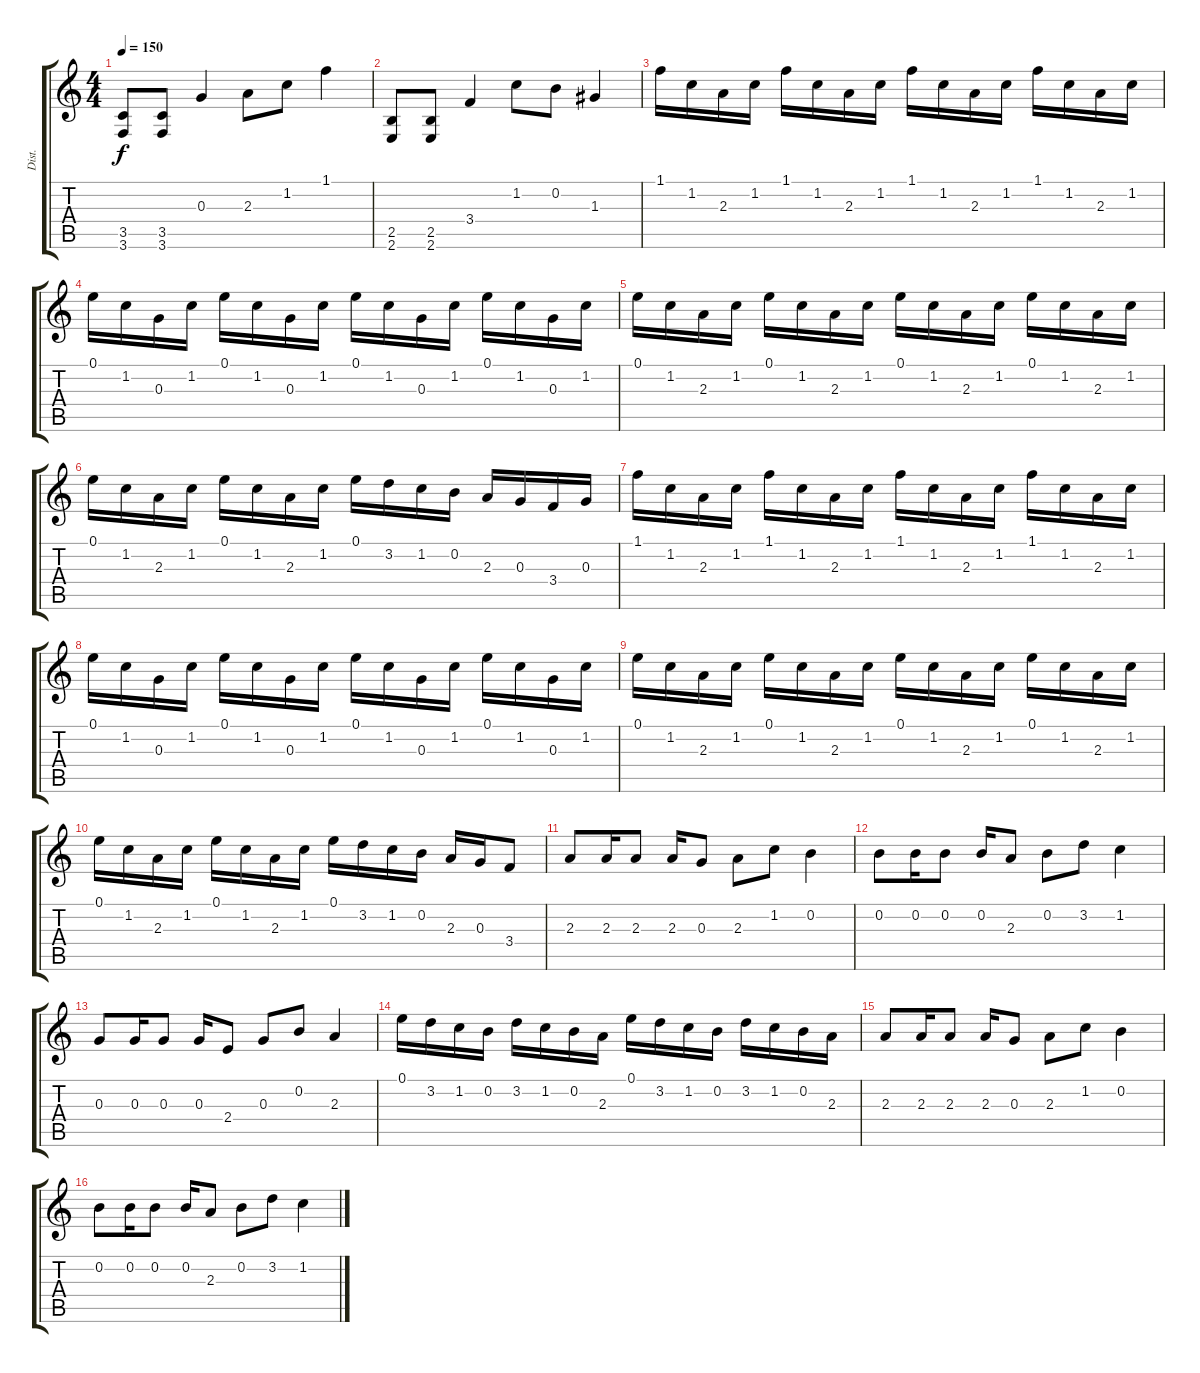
\track ("Dist." "Dist.") {instrument distortionguitar}
\staff {score tabs}
\tuning (E4 B3 G3 D3 A2 D2) {hide}
\ts (4 4)
\tempo 150
\clef g2
\ks c
(3.5 3.6).8{dy f} (3.5 3.6).8 0.3.4 2.3.8 1.2.8 1.1.4 |
(2.5 2.6).8 (2.5 2.6).8 3.4.4 1.2.8 0.2.8 1.3.4 |
1.1.16 1.2.16 2.3.16 1.2.16 1.1.16 1.2.16 2.3.16 1.2.16 1.1.16 1.2.16 2.3.16 1.2.16 1.1.16 1.2.16 2.3.16 1.2.16 |
0.1.16 1.2.16 0.3.16 1.2.16 0.1.16 1.2.16 0.3.16 1.2.16 0.1.16 1.2.16 0.3.16 1.2.16 0.1.16 1.2.16 0.3.16 1.2.16 |
0.1.16 1.2.16 2.3.16 1.2.16 0.1.16 1.2.16 2.3.16 1.2.16 0.1.16 1.2.16 2.3.16 1.2.16 0.1.16 1.2.16 2.3.16 1.2.16 |
0.1.16 1.2.16 2.3.16 1.2.16 0.1.16 1.2.16 2.3.16 1.2.16 0.1.16 3.2.16 1.2.16 0.2.16 2.3.16 0.3.16 3.4.16 0.3.16 |
1.1.16 1.2.16 2.3.16 1.2.16 1.1.16 1.2.16 2.3.16 1.2.16 1.1.16 1.2.16 2.3.16 1.2.16 1.1.16 1.2.16 2.3.16 1.2.16 |
0.1.16 1.2.16 0.3.16 1.2.16 0.1.16 1.2.16 0.3.16 1.2.16 0.1.16 1.2.16 0.3.16 1.2.16 0.1.16 1.2.16 0.3.16 1.2.16 |
0.1.16 1.2.16 2.3.16 1.2.16 0.1.16 1.2.16 2.3.16 1.2.16 0.1.16 1.2.16 2.3.16 1.2.16 0.1.16 1.2.16 2.3.16 1.2.16 |
0.1.16 1.2.16 2.3.16 1.2.16 0.1.16 1.2.16 2.3.16 1.2.16 0.1.16 3.2.16 1.2.16 0.2.16 2.3.16 0.3.16 3.4.8 |
2.3.8 2.3.16 2.3.8 2.3.16 0.3.8 2.3.8 1.2.8 0.2.4 |
0.2.8 0.2.16 0.2.8 0.2.16 2.3.8 0.2.8 3.2.8 1.2.4 |
0.3.8 0.3.16 0.3.8 0.3.16 2.4.8 0.3.8 0.2.8 2.3.4 |
0.1.16 3.2.16 1.2.16 0.2.16 3.2.16 1.2.16 0.2.16 2.3.16 0.1.16 3.2.16 1.2.16 0.2.16 3.2.16 1.2.16 0.2.16 2.3.16 |
2.3.8 2.3.16 2.3.8 2.3.16 0.3.8 2.3.8 1.2.8 0.2.4 |
0.2.8 0.2.16 0.2.8 0.2.16 2.3.8 0.2.8 3.2.8 1.2.4
